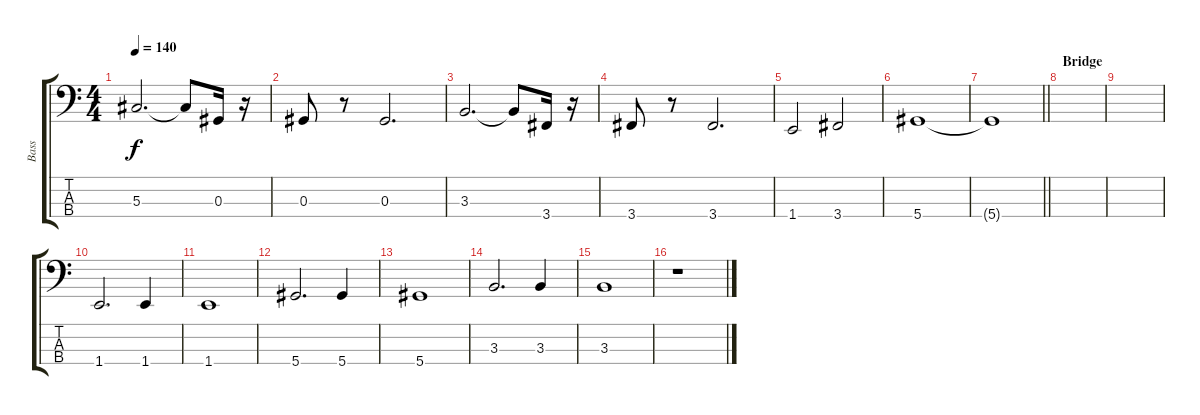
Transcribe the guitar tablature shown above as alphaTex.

\track ("Bass" "Bass") {instrument electricbassfinger}
\staff {score tabs}
\tuning (Gb2 Db2 Ab1 Eb1) {hide}
\ts (4 4)
\tempo 140
\clef f4
\ks c
5.3.2{d dy f} 5.3{t}.8 0.3.16 r.16 |
0.3.8 r.8 0.3.2{d} |
3.3.2{d} 3.3{t}.8 3.4.16 r.16 |
3.4.8 r.8 3.4.2{d} |
1.4.2 3.4.2 |
5.4.1 |
\barLineRight lightlight
5.4{t}.1 |
\section ("" "Bridge")
|
|
1.4.2{d} 1.4.4 |
1.4.1 |
5.4.2{d} 5.4.4 |
5.4.1 |
3.3.2{d} 3.3.4 |
3.3.1 |
r.1
